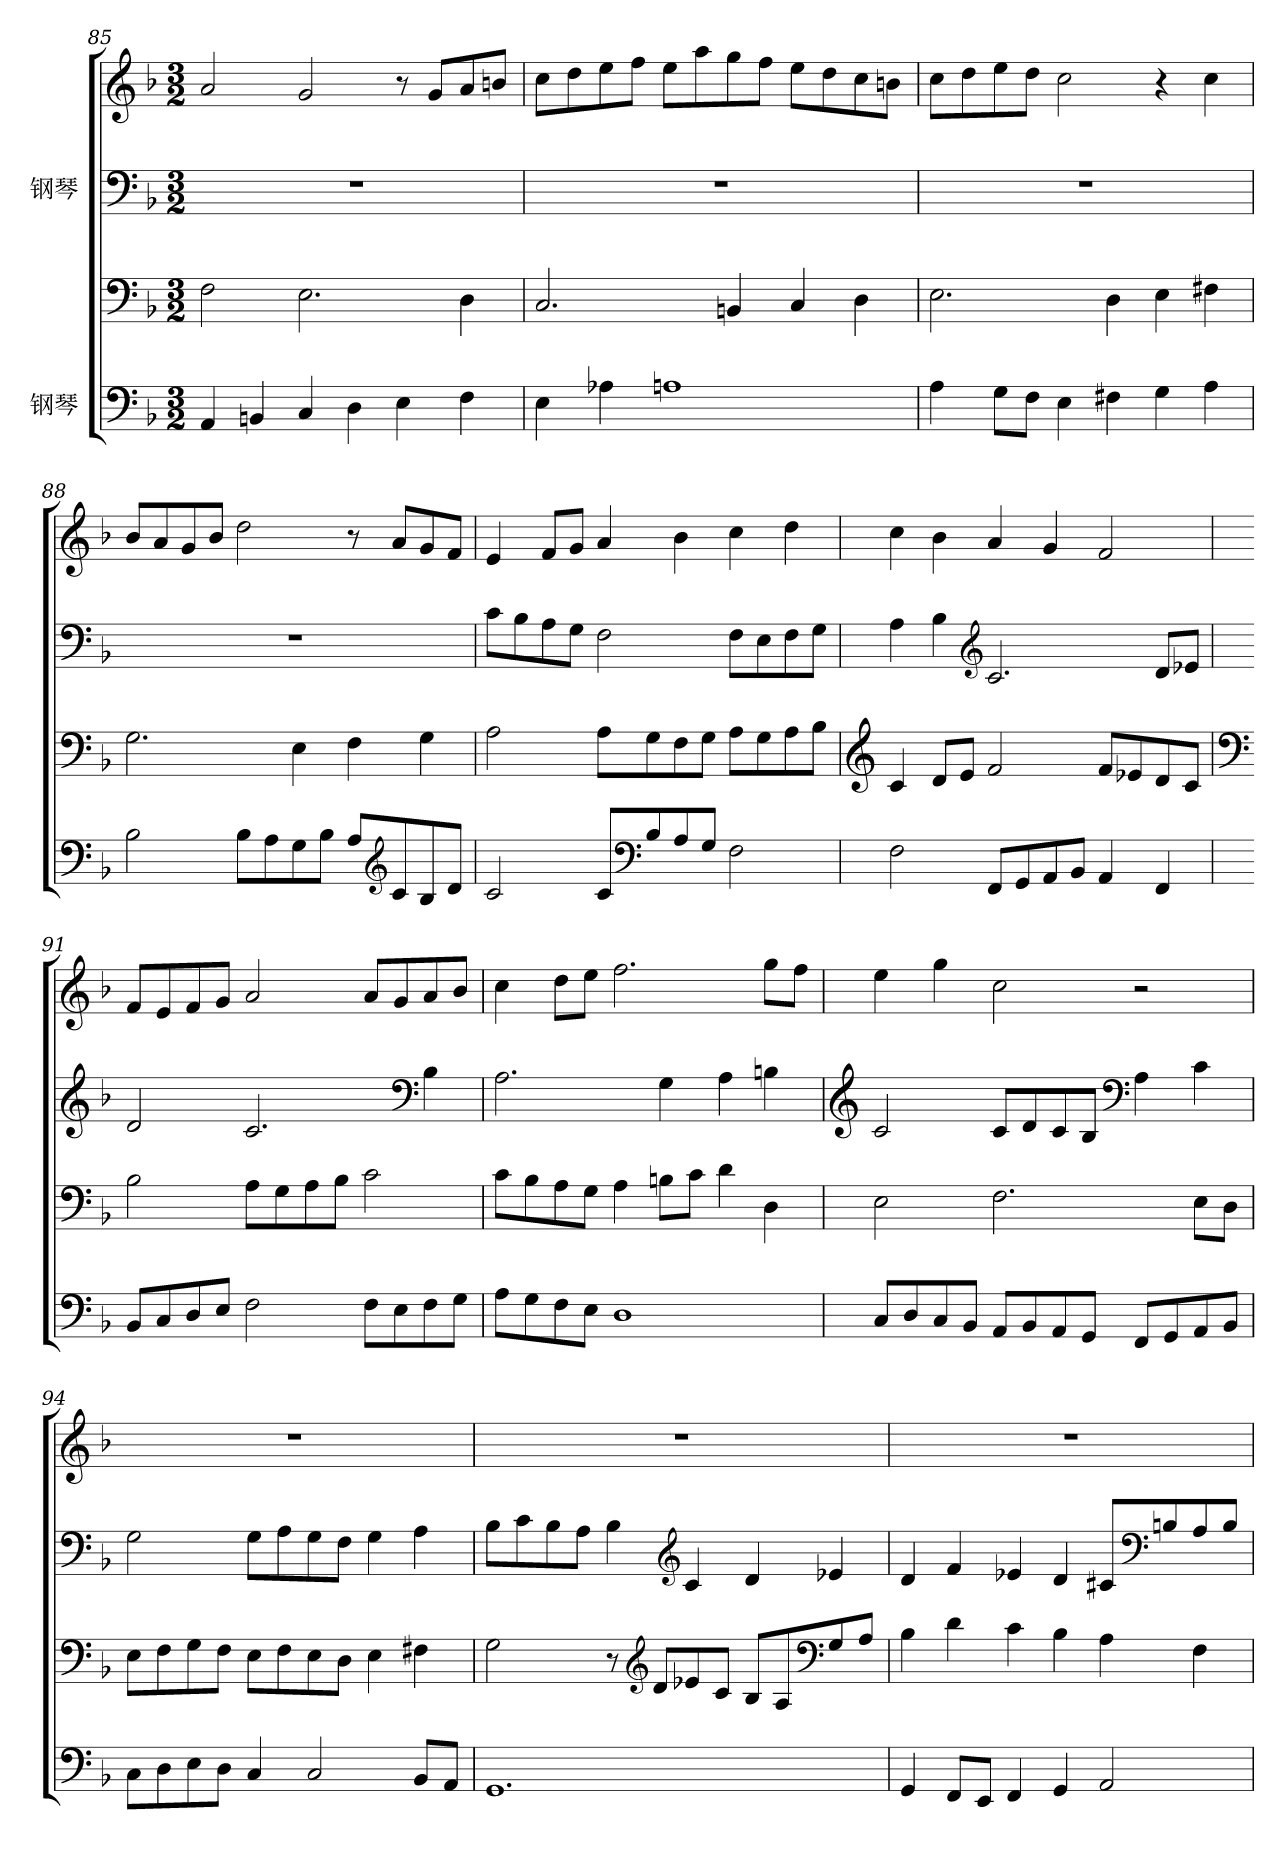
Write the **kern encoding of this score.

**kern	**kern	**kern	**kern
*part2	*part2	*part1	*part1
*staff4	*staff3	*staff2	*staff1
*I"钢琴	*	*I"钢琴	*
*clefF4	*clefF4	*clefF4	*clefG2
*k[b-]	*k[b-]	*k[b-]	*k[b-]
*M3/2	*M3/2	*M3/2	*M3/2
=85	=85	=85	=85
4AA/	2F\	1.r	2a/
4BBn/	.	.	.
4C/	2.E\	.	2g/
4D\	.	.	.
4E\	.	.	8r
.	.	.	8g/L
4F\	4D\	.	8a/
.	.	.	8bn/J
!!LO:LB:g=z
=86	=86	=86	=86
4E\	2.C/	1.r	8cc\L
.	.	.	8dd\
4A-X\	.	.	8ee\
.	.	.	8ff\J
1An	.	.	8ee\L
.	.	.	8aa\
.	4BBn/	.	8gg\
.	.	.	8ff\J
.	4C/	.	8ee\L
.	.	.	8dd\
.	4D\	.	8cc\
.	.	.	8bn\J
=87	=87	=87	=87
4A\	2.E\	1.r	8cc\L
.	.	.	8dd\
8G\L	.	.	8ee\
8F\J	.	.	8dd\J
4E\	.	.	2cc\
4F#X\	4D\	.	.
4G\	4E\	.	4r
4A\	4F#X\	.	4cc\
=88	=88	=88	=88
2B-\	2.G\	1.r	8b-/L
.	.	.	8a/
.	.	.	8g/
.	.	.	8b-/J
8B-\L	.	.	2dd\
8A\	.	.	.
8G\	4E\	.	.
8B-\J	.	.	.
8A/L	4F\	.	8r
*clefG2	*	*	*
8c/	.	.	8a/L
8B-/	4G\	.	8g/
8d/J	.	.	8f/J
!!LO:LB:g=z
=89	=89	=89	=89
2c/	2A\	8c\L	4e/
.	.	8B-\	.
.	.	8A\	8f/L
.	.	8G\J	8g/J
8c/L	8A\L	2F\	4a/
*clefF4	*	*	*
8B-/	8G\	.	.
8A/	8F\	.	4b-\
8G/J	8G\J	.	.
2F\	8A\L	8F\L	4cc\
.	8G\	8E\	.
.	8A\	8F\	4dd\
.	8B-\J	8G\J	.
=90	=90	=90	=90
*	*clefG2	*	*
2F\	4c/	4A\	4cc\
.	8d/L	4B-\	4b-\
.	8e/J	.	.
*	*	*clefG2	*
8FF/L	2f/	2.c/	4a/
8GG/	.	.	.
8AA/	.	.	4g/
8BB-/J	.	.	.
4AA/	8f/L	.	2f/
.	8e-X/	.	.
4FF/	8d/	8d/L	.
.	8c/J	8e-X/J	.
=91	=91	=91	=91
*	*clefF4	*	*
8BB-/L	2B-\	2d/	8f/L
8C/	.	.	8e/
8D/	.	.	8f/
8E/J	.	.	8g/J
2F\	8A\L	2.c/	2a/
.	8G\	.	.
.	8A\	.	.
.	8B-\J	.	.
8F\L	2c\	.	8a/L
8E\	.	.	8g/
*	*	*clefF4	*
8F\	.	4B-\	8a/
8G\J	.	.	8b-/J
!!LO:PB:g=z
=92	=92	=92	=92
8A\L	8c\L	2.A\	4cc\
8G\	8B-\	.	.
8F\	8A\	.	8dd\L
8E\J	8G\J	.	8ee\J
1D	4A\	.	2.ff\
.	8Bn\L	4G\	.
.	8c\J	.	.
.	4d\	4A\	.
.	4D\	4Bn\	8gg\L
.	.	.	8ff\J
=93	=93	=93	=93
*	*	*clefG2	*
8C/L	2E\	2c/	4ee\
8D/	.	.	.
8C/	.	.	4gg\
8BB-/J	.	.	.
8AA/L	2.F\	8c/L	2cc\
8BB-/	.	8d/	.
8AA/	.	8c/	.
8GG/J	.	8B-/J	.
*	*	*clefF4	*
8FF/L	.	4A\	2r
8GG/	.	.	.
8AA/	8E\L	4c\	.
8BB-/J	8D\J	.	.
=94	=94	=94	=94
8C\L	8E\L	2G\	1.r
8D\	8F\	.	.
8E\	8G\	.	.
8D\J	8F\J	.	.
4C/	8E\L	8G\L	.
.	8F\	8A\	.
2C/	8E\	8G\	.
.	8D\J	8F\J	.
.	4E\	4G\	.
8BB-/L	4F#X\	4A\	.
8AA/J	.	.	.
!!LO:LB:g=z
=95	=95	=95	=95
1.GG	2G\	8B-\L	1.r
.	.	8c\	.
.	.	8B-\	.
.	.	8A\J	.
.	8r	4B-\	.
*	*clefG2	*	*
.	8d/L	.	.
*	*	*clefG2	*
.	8e-X/	4c/	.
.	8c/J	.	.
.	8B-/L	4d/	.
.	8A/	.	.
*	*clefF4	*	*
.	8G/	4e-X/	.
.	8A/J	.	.
=96	=96	=96	=96
4GG/	4B-\	4d/	1.r
8FF/L	4d\	4f/	.
8EE/J	.	.	.
4FF/	4c\	4e-X/	.
4GG/	4B-\	4d/	.
2AA/	4A\	8c#X/L	.
*	*	*clefF4	*
.	.	8Bn/	.
.	4F\	8A/	.
.	.	8B/J	.
=	=	=	=
*-	*-	*-	*-
